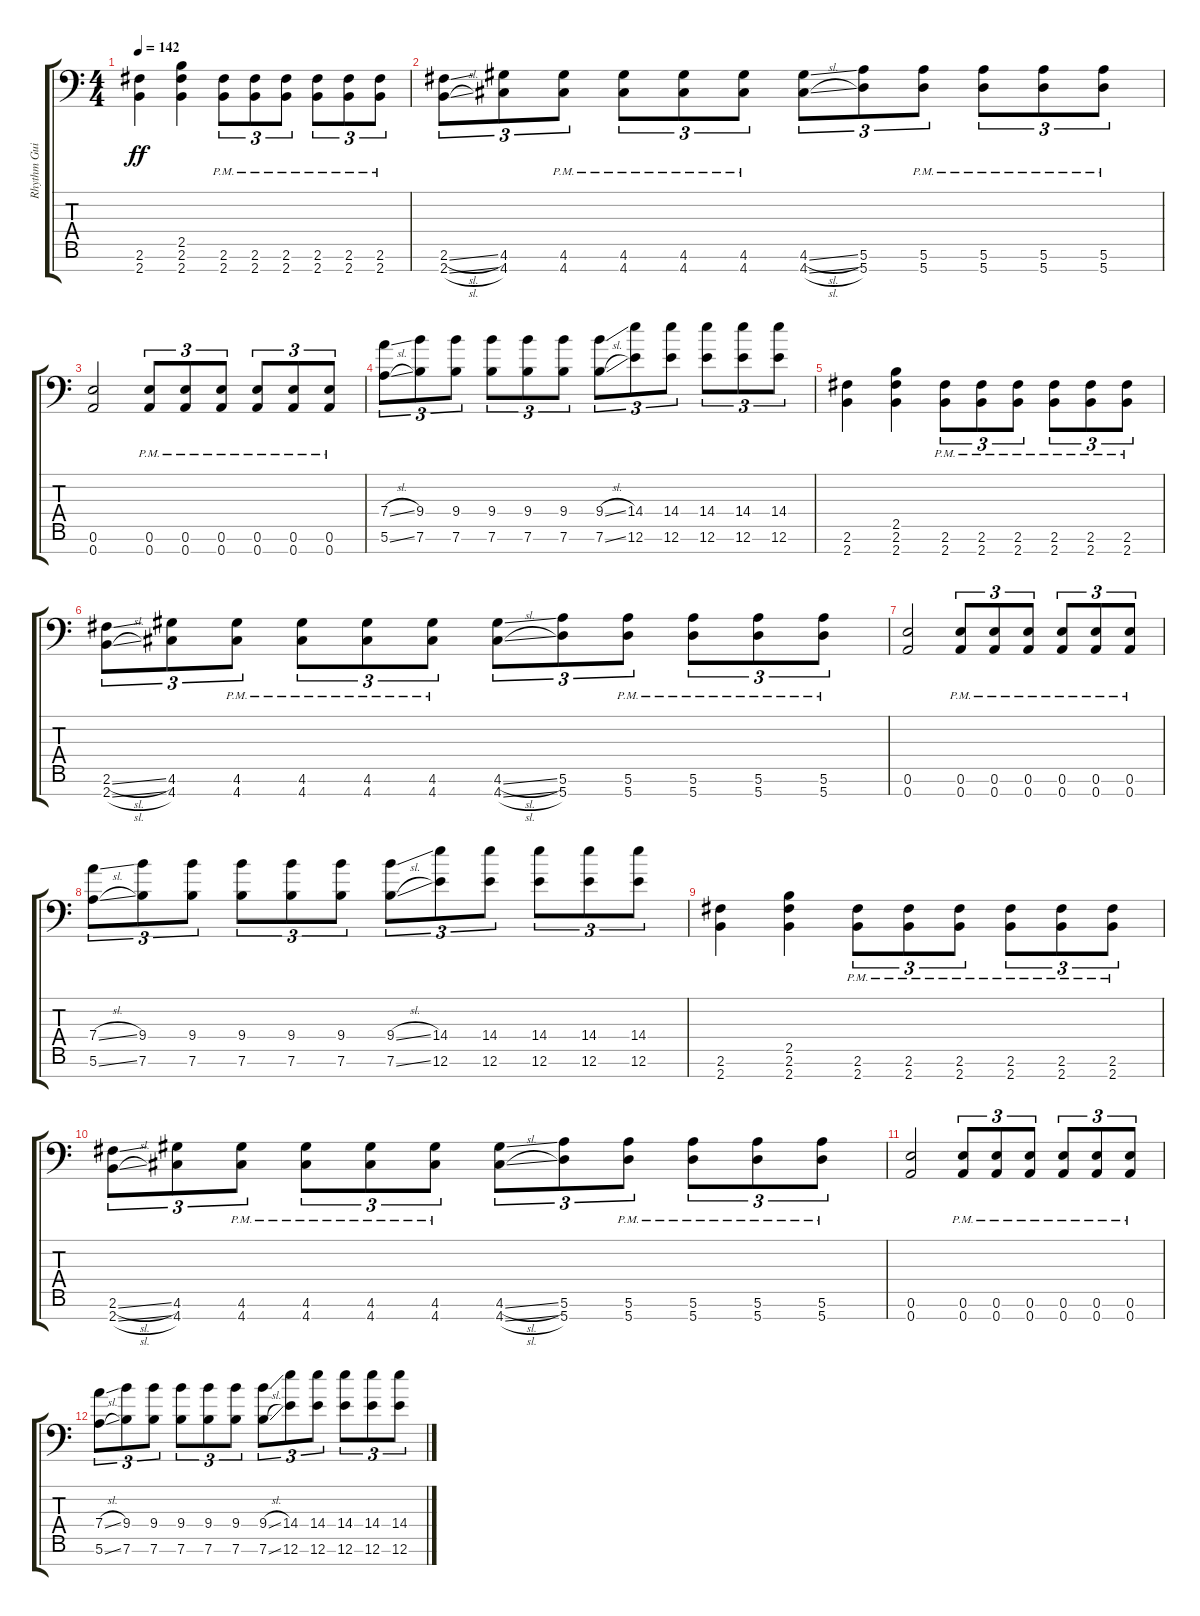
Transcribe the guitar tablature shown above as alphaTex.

\track ("Rhythm Guitar 2" "Rhythm Gui") {instrument overdrivenguitar}
\staff {score tabs}
\tuning (E4 B3 G3 D3 A2 E2 A1) {hide}
\ts (4 4)
\tempo 142
\clef f4
\ks c
(2.6 2.7).4{dy ff} (2.5 2.6 2.7).4 (2.6{pm} 2.7{pm}).8{tu (3 2)} (2.6{pm} 2.7{pm}).8{tu (3 2)} (2.6{pm} 2.7{pm}).8{tu (3 2)} (2.6{pm} 2.7{pm}).8{tu (3 2)} (2.6{pm} 2.7{pm}).8{tu (3 2)} (2.6{pm} 2.7{pm}).8{tu (3 2)} |
(2.6{sl} 2.7{sl}).8{tu (3 2)} (4.6 4.7).8{tu (3 2)} (4.6{pm} 4.7{pm}).8{tu (3 2)} (4.6{pm} 4.7{pm}).8{tu (3 2)} (4.6{pm} 4.7{pm}).8{tu (3 2)} (4.6{pm} 4.7{pm}).8{tu (3 2)} (4.6{sl} 4.7{sl}).8{tu (3 2)} (5.6 5.7).8{tu (3 2)} (5.6{pm} 5.7{pm}).8{tu (3 2)} (5.6{pm} 5.7{pm}).8{tu (3 2)} (5.6{pm} 5.7{pm}).8{tu (3 2)} (5.6{pm} 5.7{pm}).8{tu (3 2)} |
(0.6 0.7).2 (0.6{pm} 0.7{pm}).8{tu (3 2)} (0.6{pm} 0.7{pm}).8{tu (3 2)} (0.6{pm} 0.7{pm}).8{tu (3 2)} (0.6{pm} 0.7{pm}).8{tu (3 2)} (0.6{pm} 0.7{pm}).8{tu (3 2)} (0.6{pm} 0.7{pm}).8{tu (3 2)} |
(7.4{sl} 5.6{sl}).8{tu (3 2)} (9.4 7.6).8{tu (3 2)} (9.4 7.6).8{tu (3 2)} (9.4 7.6).8{tu (3 2)} (9.4 7.6).8{tu (3 2)} (9.4 7.6).8{tu (3 2)} (9.4{sl} 7.6{sl}).8{tu (3 2)} (14.4 12.6).8{tu (3 2)} (14.4 12.6).8{tu (3 2)} (14.4 12.6).8{tu (3 2)} (14.4 12.6).8{tu (3 2)} (14.4 12.6).8{tu (3 2)} |
(2.6 2.7).4 (2.5 2.6 2.7).4 (2.6{pm} 2.7{pm}).8{tu (3 2)} (2.6{pm} 2.7{pm}).8{tu (3 2)} (2.6{pm} 2.7{pm}).8{tu (3 2)} (2.6{pm} 2.7{pm}).8{tu (3 2)} (2.6{pm} 2.7{pm}).8{tu (3 2)} (2.6{pm} 2.7{pm}).8{tu (3 2)} |
(2.6{sl} 2.7{sl}).8{tu (3 2)} (4.6 4.7).8{tu (3 2)} (4.6{pm} 4.7{pm}).8{tu (3 2)} (4.6{pm} 4.7{pm}).8{tu (3 2)} (4.6{pm} 4.7{pm}).8{tu (3 2)} (4.6{pm} 4.7{pm}).8{tu (3 2)} (4.6{sl} 4.7{sl}).8{tu (3 2)} (5.6 5.7).8{tu (3 2)} (5.6{pm} 5.7{pm}).8{tu (3 2)} (5.6{pm} 5.7{pm}).8{tu (3 2)} (5.6{pm} 5.7{pm}).8{tu (3 2)} (5.6{pm} 5.7{pm}).8{tu (3 2)} |
(0.6 0.7).2 (0.6{pm} 0.7{pm}).8{tu (3 2)} (0.6{pm} 0.7{pm}).8{tu (3 2)} (0.6{pm} 0.7{pm}).8{tu (3 2)} (0.6{pm} 0.7{pm}).8{tu (3 2)} (0.6{pm} 0.7{pm}).8{tu (3 2)} (0.6{pm} 0.7{pm}).8{tu (3 2)} |
(7.4{sl} 5.6{sl}).8{tu (3 2)} (9.4 7.6).8{tu (3 2)} (9.4 7.6).8{tu (3 2)} (9.4 7.6).8{tu (3 2)} (9.4 7.6).8{tu (3 2)} (9.4 7.6).8{tu (3 2)} (9.4{sl} 7.6{sl}).8{tu (3 2)} (14.4 12.6).8{tu (3 2)} (14.4 12.6).8{tu (3 2)} (14.4 12.6).8{tu (3 2)} (14.4 12.6).8{tu (3 2)} (14.4 12.6).8{tu (3 2)} |
(2.6 2.7).4 (2.5 2.6 2.7).4 (2.6{pm} 2.7{pm}).8{tu (3 2)} (2.6{pm} 2.7{pm}).8{tu (3 2)} (2.6{pm} 2.7{pm}).8{tu (3 2)} (2.6{pm} 2.7{pm}).8{tu (3 2)} (2.6{pm} 2.7{pm}).8{tu (3 2)} (2.6{pm} 2.7{pm}).8{tu (3 2)} |
(2.6{sl} 2.7{sl}).8{tu (3 2)} (4.6 4.7).8{tu (3 2)} (4.6{pm} 4.7{pm}).8{tu (3 2)} (4.6{pm} 4.7{pm}).8{tu (3 2)} (4.6{pm} 4.7{pm}).8{tu (3 2)} (4.6{pm} 4.7{pm}).8{tu (3 2)} (4.6{sl} 4.7{sl}).8{tu (3 2)} (5.6 5.7).8{tu (3 2)} (5.6{pm} 5.7{pm}).8{tu (3 2)} (5.6{pm} 5.7{pm}).8{tu (3 2)} (5.6{pm} 5.7{pm}).8{tu (3 2)} (5.6{pm} 5.7{pm}).8{tu (3 2)} |
(0.6 0.7).2 (0.6{pm} 0.7{pm}).8{tu (3 2)} (0.6{pm} 0.7{pm}).8{tu (3 2)} (0.6{pm} 0.7{pm}).8{tu (3 2)} (0.6{pm} 0.7{pm}).8{tu (3 2)} (0.6{pm} 0.7{pm}).8{tu (3 2)} (0.6{pm} 0.7{pm}).8{tu (3 2)} |
(7.4{sl} 5.6{sl}).8{tu (3 2)} (9.4 7.6).8{tu (3 2)} (9.4 7.6).8{tu (3 2)} (9.4 7.6).8{tu (3 2)} (9.4 7.6).8{tu (3 2)} (9.4 7.6).8{tu (3 2)} (9.4{sl} 7.6{sl}).8{tu (3 2)} (14.4 12.6).8{tu (3 2)} (14.4 12.6).8{tu (3 2)} (14.4 12.6).8{tu (3 2)} (14.4 12.6).8{tu (3 2)} (14.4 12.6).8{tu (3 2)}
